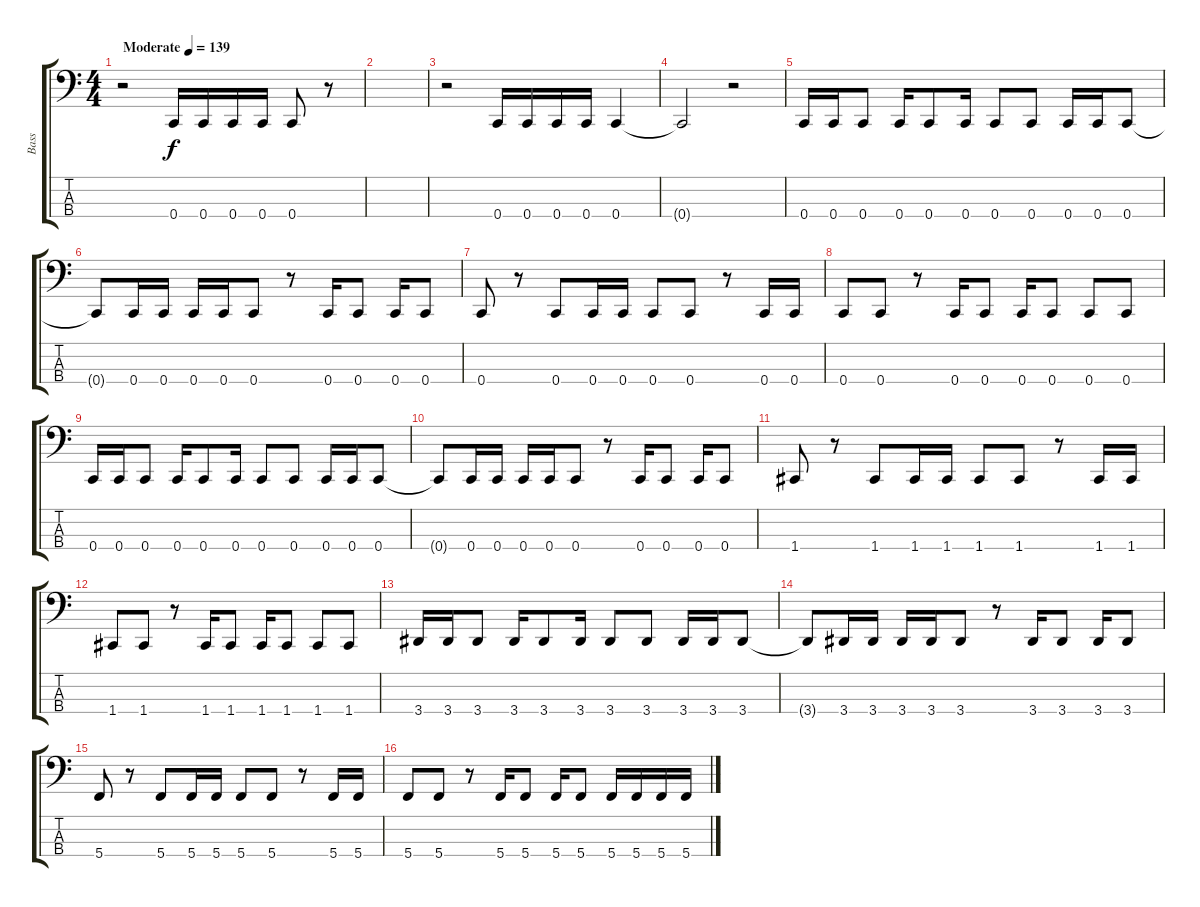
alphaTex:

\track ("Bass" "Bass") {instrument electricbasspick}
\staff {score tabs}
\tuning (F2 C2 G1 C1) {hide}
\ts (4 4)
\tempo (139 "Moderate")
\clef f4
\ks c
r.2{dy f instrument electricbasspick} 0.4.16 0.4.16 0.4.16 0.4.16 0.4.8 r.8 |
|
r.2 0.4.16 0.4.16 0.4.16 0.4.16 0.4.4 |
0.4{t}.2 r.2 |
0.4.16 0.4.16 0.4.8 0.4.16 0.4.8 0.4.16 0.4.8 0.4.8 0.4.16 0.4.16 0.4.8 |
0.4{t}.8 0.4.16 0.4.16 0.4.16 0.4.16 0.4.8 r.8 0.4.16 0.4.8 0.4.16 0.4.8 |
0.4.8 r.8 0.4.8 0.4.16 0.4.16 0.4.8 0.4.8 r.8 0.4.16 0.4.16 |
0.4.8 0.4.8 r.8 0.4.16 0.4.8 0.4.16 0.4.8 0.4.8 0.4.8 |
0.4.16 0.4.16 0.4.8 0.4.16 0.4.8 0.4.16 0.4.8 0.4.8 0.4.16 0.4.16 0.4.8 |
0.4{t}.8 0.4.16 0.4.16 0.4.16 0.4.16 0.4.8 r.8 0.4.16 0.4.8 0.4.16 0.4.8 |
1.4.8 r.8 1.4.8 1.4.16 1.4.16 1.4.8 1.4.8 r.8 1.4.16 1.4.16 |
1.4.8 1.4.8 r.8 1.4.16 1.4.8 1.4.16 1.4.8 1.4.8 1.4.8 |
3.4.16 3.4.16 3.4.8 3.4.16 3.4.8 3.4.16 3.4.8 3.4.8 3.4.16 3.4.16 3.4.8 |
3.4{t}.8 3.4.16 3.4.16 3.4.16 3.4.16 3.4.8 r.8 3.4.16 3.4.8 3.4.16 3.4.8 |
5.4.8 r.8 5.4.8 5.4.16 5.4.16 5.4.8 5.4.8 r.8 5.4.16 5.4.16 |
5.4.8 5.4.8 r.8 5.4.16 5.4.8 5.4.16 5.4.8 5.4.16 5.4.16 5.4.16 5.4.16
